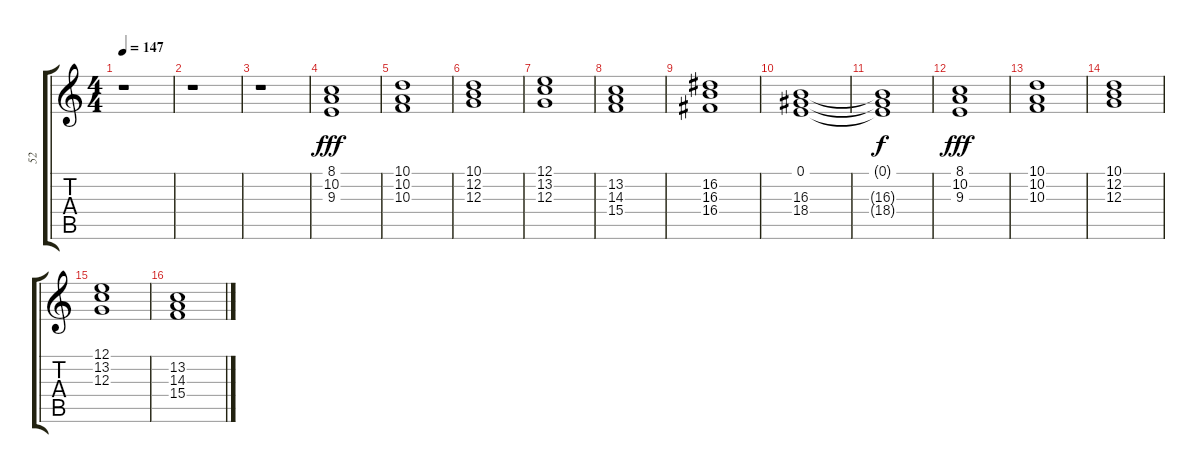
\track ("52" "52") {instrument pad4choir}
\staff {score tabs}
\tuning (E4 B3 G3 D3 A2 E2) {hide}
\ts (4 4)
\tempo 147
\clef g2
\ks c
r.1{dy fff} |
r.1 |
r.1 |
(8.1 10.2 9.3).1 |
(10.1 10.2 10.3).1 |
(10.1 12.2 12.3).1 |
(12.1 13.2 12.3).1 |
(13.2 14.3 15.4).1 |
(16.2 16.3 16.4).1 |
(0.1 16.3 18.4).1 |
(0.1{t} 16.3{t} 18.4{t}).1{dy f} |
(8.1 10.2 9.3).1{dy fff} |
(10.1 10.2 10.3).1 |
(10.1 12.2 12.3).1 |
(12.1 13.2 12.3).1 |
(13.2 14.3 15.4).1
